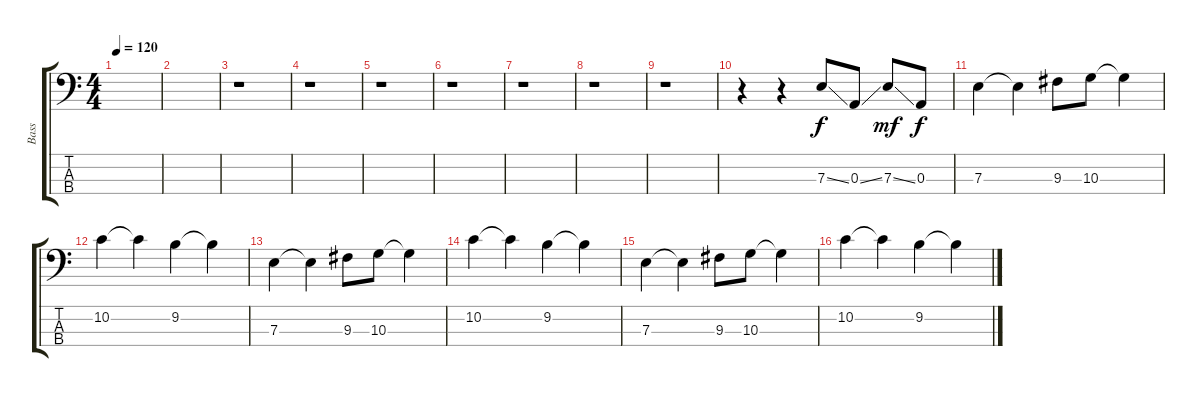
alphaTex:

\track ("Bass" "Bass") {instrument electricbassfinger}
\staff {score tabs}
\tuning (G2 D2 A1 E1) {hide}
\ts (4 4)
\tempo 120
\clef f4
\ks c
|
|
r.1 |
r.1 |
r.1 |
r.1 |
r.1 |
r.1 |
r.1 |
r.4 r.4 7.3{ss}.8 0.3{ss}.8{dy f} 7.3{ss}.8{dy mf} 0.3.8{dy f} |
7.3.4 7.3{t}.4 9.3.8 10.3.8 10.3{t}.4 |
10.2.4 10.2{t}.4 9.2.4 9.2{t}.4 |
7.3.4 7.3{t}.4 9.3.8 10.3.8 10.3{t}.4 |
10.2.4 10.2{t}.4 9.2.4 9.2{t}.4 |
7.3.4 7.3{t}.4 9.3.8 10.3.8 10.3{t}.4 |
10.2.4 10.2{t}.4 9.2.4 9.2{t}.4
